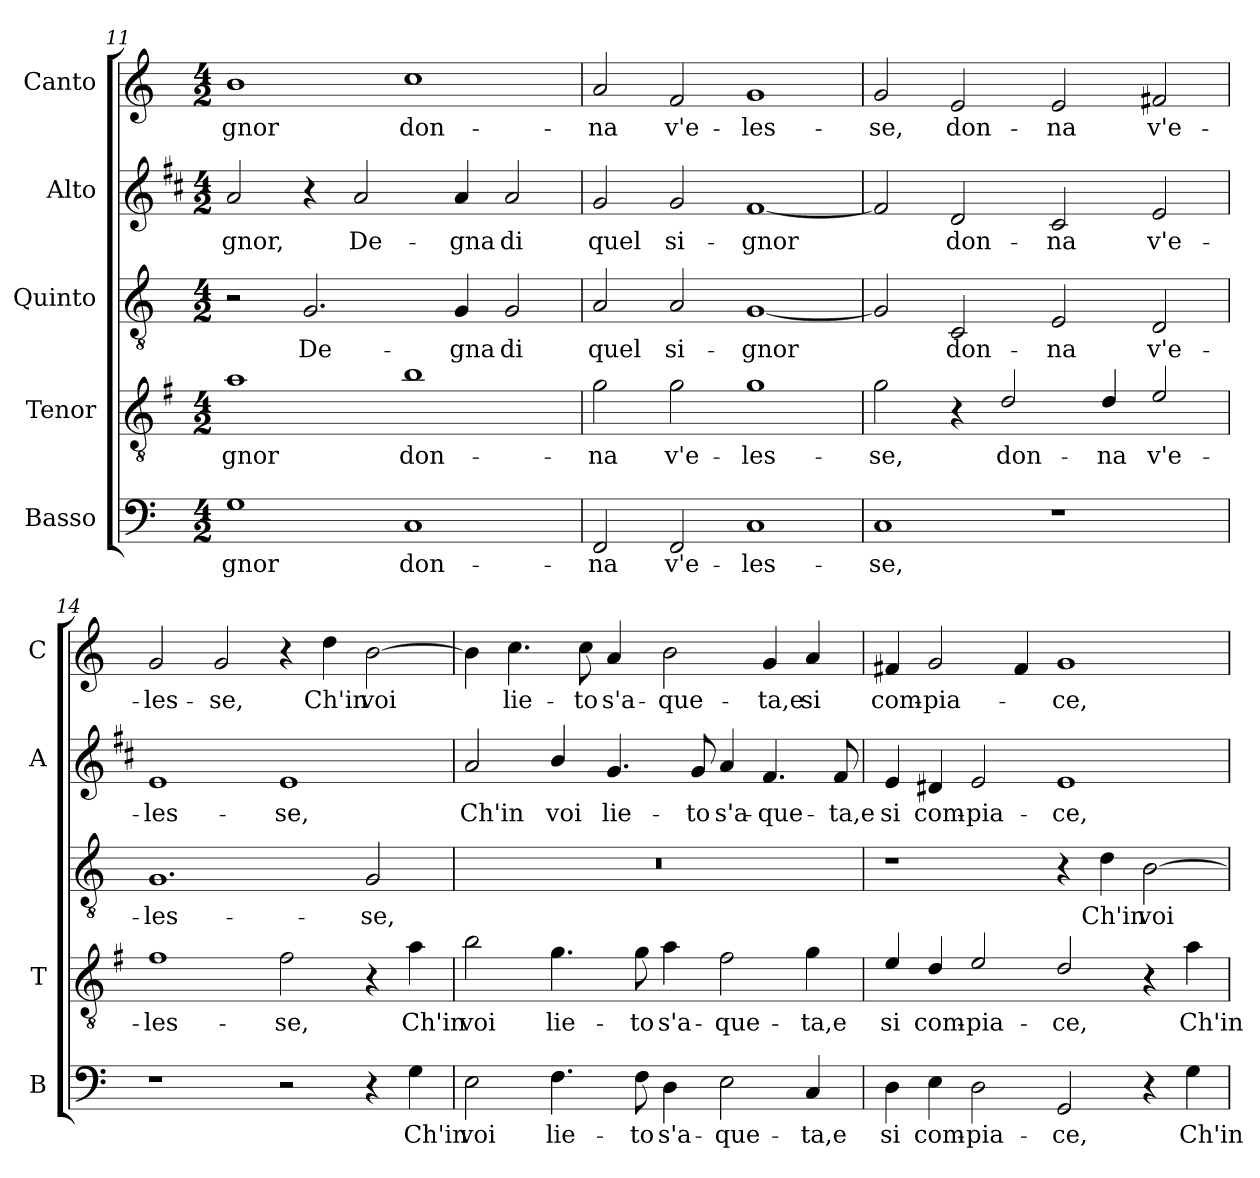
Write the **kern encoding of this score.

**kern	**text	**kern	**text	**kern	**text	**kern	**text	**kern	**text
*part5	*part5	*part4	*part4	*part3	*part3	*part2	*part2	*part1	*part1
*staff5	*staff5	*staff4	*staff4	*staff3	*staff3	*staff2	*staff2	*staff1	*staff1
*I"Basso	*	*I"Tenor	*	*I"Quinto	*	*I"Alto	*	*I"Canto	*
*I'B	*	*I'T	*	*	*	*I'A	*	*I'C	*
*clefF4	*	*clefGv2	*	*clefGv2	*	*clefG2	*	*clefG2	*
*	*	*ITrd4c7	*	*	*	*ITrd1c2	*	*	*
*k[]	*	*k[]	*	*k[]	*	*k[]	*	*k[]	*
*C:	*	*C:	*	*C:	*	*C:	*	*C:	*
*M4/2	*	*M4/2	*	*M4/2	*	*M4/2	*	*M4/2	*
=11	=11	=11	=11	=11	=11	=11	=11	=11	=11
!	!LO:LY:b	!	!LO:LY:b	!	!	!	!LO:LY:b	!	!LO:LY:b
1G	-gnor	1d	-gnor	2r	.	2g/	-gnor,	1b	-gnor
!	!	!	!	!	!LO:LY:b	!	!	!	!
.	.	.	.	2.G/	De-	4r	.	.	.
!	!	!	!	!	!	!	!LO:LY:b	!	!
.	.	.	.	.	.	2g/	De-	.	.
!	!LO:LY:b	!	!LO:LY:b	!	!	!	!	!	!LO:LY:b
1C	don-	1e	don-	.	.	.	.	1cc	don-
!	!	!	!	!	!LO:LY:b	!	!LO:LY:b	!	!
.	.	.	.	4G/	-gna	4g/	-gna	.	.
!	!	!	!	!	!LO:LY:b	!	!LO:LY:b	!	!
.	.	.	.	2G/	di	2g/	di	.	.
=12	=12	=12	=12	=12	=12	=12	=12	=12	=12
!	!LO:LY:b	!	!LO:LY:b	!	!LO:LY:b	!	!LO:LY:b	!	!LO:LY:b
2FF/	-na	2c\	-na	2A/	quel	2f/	quel	2a/	-na
!	!LO:LY:b	!	!LO:LY:b	!	!LO:LY:b	!	!LO:LY:b	!	!LO:LY:b
2FF/	v'e-	2c\	v'e-	2A/	si-	2f/	si-	2f/	v'e-
!	!LO:LY:b	!	!LO:LY:b	!	!LO:LY:b	!	!LO:LY:b	!	!LO:LY:b
1C	-les-	1c	-les-	[1G	-gnor	[1e	-gnor	1g	-les-
=13	=13	=13	=13	=13	=13	=13	=13	=13	=13
!	!LO:LY:b	!	!LO:LY:b	!	!	!	!	!	!LO:LY:b
1C	-se,	2c\	-se,	2G/]	.	2e/]	.	2g/	-se,
!	!	!	!	!	!LO:LY:b	!	!LO:LY:b	!	!LO:LY:b
.	.	4r	.	2C/	don-	2c/	don-	2e/	don-
!	!	!	!LO:LY:b	!	!	!	!	!	!
.	.	2G/	don-	.	.	.	.	.	.
!	!	!	!	!	!LO:LY:b	!	!LO:LY:b	!	!LO:LY:b
1r	.	.	.	2E/	-na	2B/	-na	2e/	-na
!	!	!	!LO:LY:b	!	!	!	!	!	!
.	.	4G/	-na	.	.	.	.	.	.
!	!	!	!LO:LY:b	!	!LO:LY:b	!	!LO:LY:b	!	!LO:LY:b
.	.	2A/	v'e-	2D/	v'e-	2d/	v'e-	2f#X/	v'e-
!!LO:PB:g=z
=14	=14	=14	=14	=14	=14	=14	=14	=14	=14
!	!	!	!LO:LY:b	!	!LO:LY:b	!	!LO:LY:b	!	!LO:LY:b
1r	.	1B	-les-	1.G	-les-	1d	-les-	2g/	-les-
!	!	!	!	!	!	!	!	!	!LO:LY:b
.	.	.	.	.	.	.	.	2g/	-se,
!	!	!	!LO:LY:b	!	!	!	!LO:LY:b	!	!
2r	.	2B\	-se,	.	.	1d	-se,	4r	.
!	!	!	!	!	!	!	!	!	!LO:LY:b
.	.	.	.	.	.	.	.	4dd\	Ch'in
!	!	!	!	!	!LO:LY:b	!	!	!	!LO:LY:b
4r	.	4r	.	2G/	-se,	.	.	[2b\	voi
!	!LO:LY:b	!	!LO:LY:b	!	!	!	!	!	!
4G\	Ch'in	4d\	Ch'in	.	.	.	.	.	.
=15	=15	=15	=15	=15	=15	=15	=15	=15	=15
!	!LO:LY:b	!	!LO:LY:b	!	!	!	!LO:LY:b	!	!
2E\	voi	2e\	voi	0r	.	2g/	Ch'in	4b\]	.
!	!	!	!	!	!	!	!	!	!LO:LY:b
.	.	.	.	.	.	.	.	4.cc\	lie-
!	!LO:LY:b	!	!LO:LY:b	!	!	!	!LO:LY:b	!	!
4.F\	lie-	4.c\	lie-	.	.	4a/	voi	.	.
!	!	!	!	!	!	!	!	!	!LO:LY:b
.	.	.	.	.	.	.	.	8cc\	-to
!	!	!	!	!	!	!	!LO:LY:b	!	!LO:LY:b
.	.	.	.	.	.	4.f/	lie-	4a/	s'a-
!	!LO:LY:b	!	!LO:LY:b	!	!	!	!	!	!
8F\	-to	8c\	-to	.	.	.	.	.	.
!	!LO:LY:b	!	!LO:LY:b	!	!	!	!	!	!LO:LY:b
4D\	s'a-	4d\	s'a-	.	.	.	.	2b\	-que-
!	!	!	!	!	!	!	!LO:LY:b	!	!
.	.	.	.	.	.	8f/	-to	.	.
!	!LO:LY:b	!	!LO:LY:b	!	!	!	!LO:LY:b	!	!
2E\	-que-	2B\	-que-	.	.	4g/	s'a-	.	.
!	!	!	!	!	!	!	!LO:LY:b	!	!LO:LY:b
.	.	.	.	.	.	4.e/	-que-	4g/	-ta,e
!	!LO:LY:b	!	!LO:LY:b	!	!	!	!	!	!LO:LY:b
4C/	-ta,e	4c\	-ta,e	.	.	.	.	4a/	si
!	!	!	!	!	!	!	!LO:LY:b	!	!
.	.	.	.	.	.	8e/	-ta,e	.	.
=16	=16	=16	=16	=16	=16	=16	=16	=16	=16
!	!LO:LY:b	!	!LO:LY:b	!	!	!	!LO:LY:b	!	!LO:LY:b
4D\	si	4A/	si	1r	.	4d/	si	4f#X/	com-
!	!LO:LY:b	!	!LO:LY:b	!	!	!	!LO:LY:b	!	!LO:LY:b
4E\	com-	4G/	com-	.	.	4c#X/	com-	2g/	-pia-
!	!LO:LY:b	!	!LO:LY:b	!	!	!	!LO:LY:b	!	!
2D\	-pia-	2A/	-pia-	.	.	2d/	-pia-	.	.
.	.	.	.	.	.	.	.	4f#/	.
!	!LO:LY:b	!	!LO:LY:b	!	!	!	!LO:LY:b	!	!LO:LY:b
2GG/	-ce,	2G/	-ce,	4r	.	1d	-ce,	1g	-ce,
!	!	!	!	!	!LO:LY:b	!	!	!	!
.	.	.	.	4d\	Ch'in	.	.	.	.
!	!	!	!	!	!LO:LY:b	!	!	!	!
4r	.	4r	.	[2B\	voi	.	.	.	.
!	!LO:LY:b	!	!LO:LY:b	!	!	!	!	!	!
4G\	Ch'in	4d\	Ch'in	.	.	.	.	.	.
=	=	=	=	=	=	=	=	=	=
*-	*-	*-	*-	*-	*-	*-	*-	*-	*-
